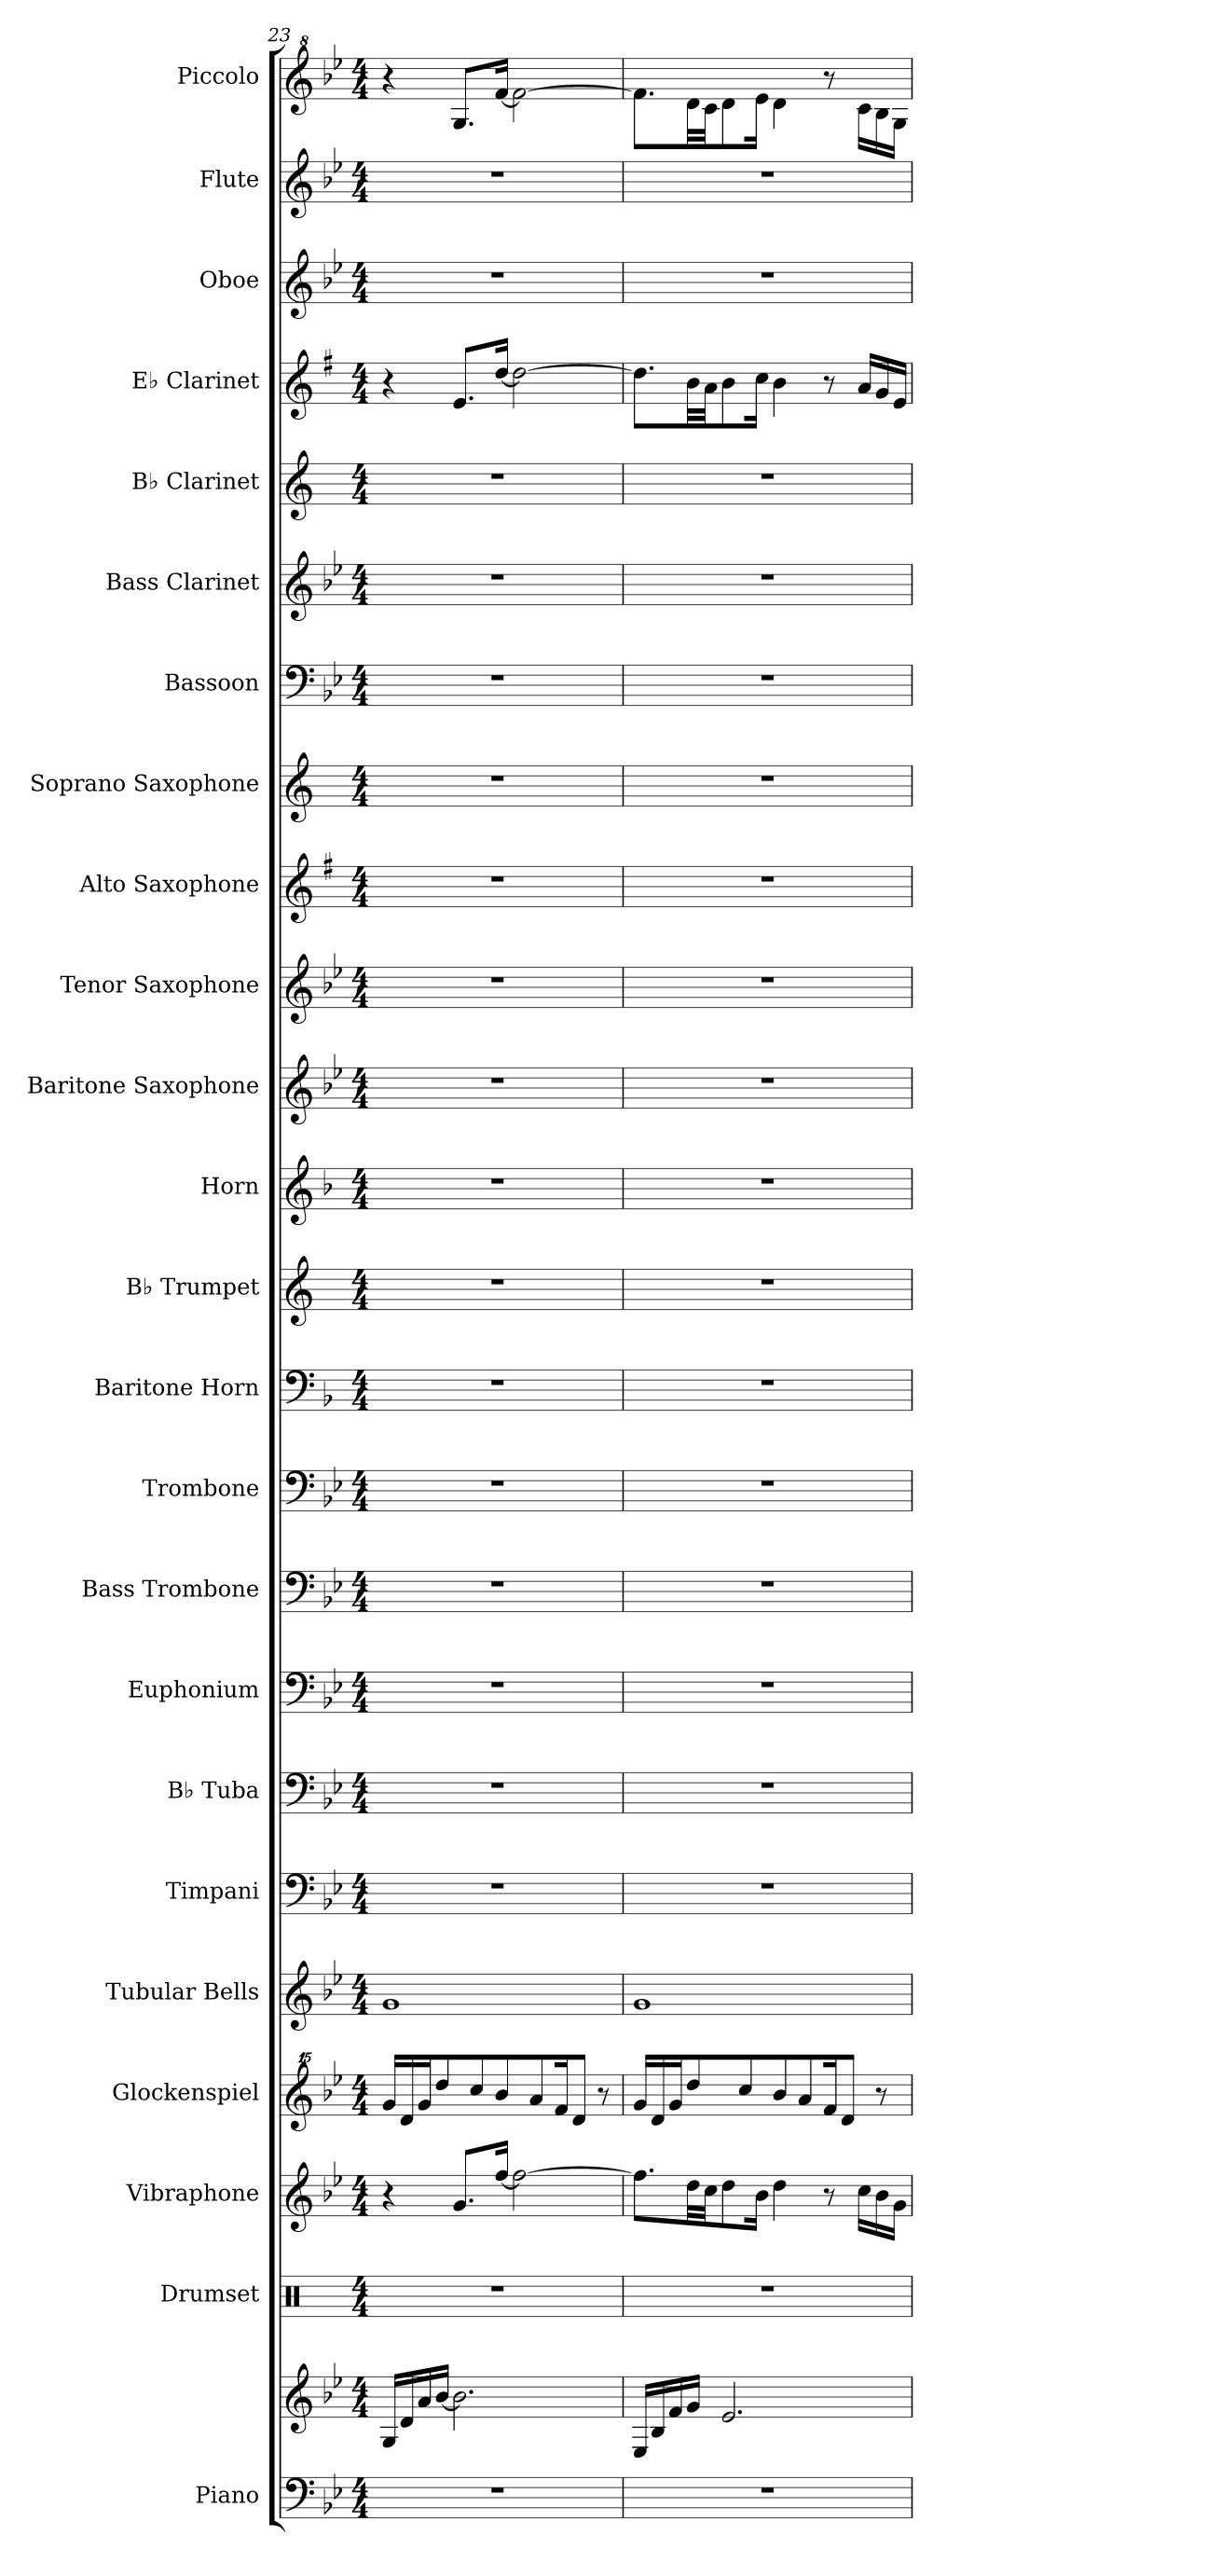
**kern	**kern	**kern	**kern	**kern	**kern	**kern	**kern	**kern	**kern	**kern	**kern	**kern	**kern	**kern	**kern	**kern	**kern	**kern	**kern	**kern	**kern	**kern	**kern	**kern
*part24	*part24	*part23	*part22	*part21	*part20	*part19	*part18	*part17	*part16	*part15	*part14	*part13	*part12	*part11	*part10	*part9	*part8	*part7	*part6	*part5	*part4	*part3	*part2	*part1
*staff25	*staff24	*staff23	*staff22	*staff21	*staff20	*staff19	*staff18	*staff17	*staff16	*staff15	*staff14	*staff13	*staff12	*staff11	*staff10	*staff9	*staff8	*staff7	*staff6	*staff5	*staff4	*staff3	*staff2	*staff1
*I"Piano	*	*I"Drumset	*I"Vibraphone	*I"Glockenspiel	*I"Tubular Bells	*I"Timpani	*I"B♭ Tuba	*I"Euphonium	*I"Bass Trombone	*I"Trombone	*I"Baritone Horn	*I"B♭ Trumpet	*I"Horn	*I"Baritone Saxophone	*I"Tenor Saxophone	*I"Alto Saxophone	*I"Soprano Saxophone	*I"Bassoon	*I"Bass Clarinet	*I"B♭ Clarinet	*I"E♭ Clarinet	*I"Oboe	*I"Flute	*I"Piccolo
*I'Pno.	*	*I'Drs.	*I'Vib.	*I'Glk.	*I'Tu. Be.	*I'Timp.	*I'B♭ Tu.	*I'Eu.	*I'B. Trb.	*I'Trb.	*I'Bar. Hn.	*I'B♭ Tpt.	*I'Hn.	*I'Bar. Sax.	*I'T. Sax.	*I'A. Sax.	*I'S. Sax.	*I'Bsn.	*I'B. Cl.	*I'B♭ Cl.	*I'E♭ Cl.	*I'Ob.	*I'Fl.	*I'Picc.
*clefF4	*clefG2	*clefX	*clefG2	*clefG^^2	*clefG2	*clefF4	*clefF4	*clefF4	*clefF4	*clefF4	*clefF4	*clefG2	*clefG2	*clefG2	*clefG2	*clefG2	*clefG2	*clefF4	*clefG2	*clefG2	*clefG2	*clefG2	*clefG2	*clefG^2
*	*	*	*	*	*	*	*	*	*	*	*ITrd4c7	*ITrd1c2	*ITrd4c7	*ITrd12c21	*ITrd8c14	*ITrd5c9	*ITrd1c2	*	*ITrd8c14	*ITrd1c2	*ITrd-2c-3	*	*	*ITrd-7c-12
*k[b-e-]	*k[b-e-]	*k[]	*k[b-e-]	*k[b-e-]	*k[b-e-]	*k[b-e-]	*k[b-e-]	*k[b-e-]	*k[b-e-]	*k[b-e-]	*k[b-e-]	*k[b-e-]	*k[b-e-]	*k[b-e-]	*k[b-e-]	*k[b-e-]	*k[b-e-]	*k[b-e-]	*k[b-e-]	*k[b-e-]	*k[b-e-]	*k[b-e-]	*k[b-e-]	*k[b-e-]
*B-:	*B-:	*C:	*B-:	*B-:	*B-:	*B-:	*B-:	*B-:	*B-:	*B-:	*B-:	*B-:	*B-:	*B-:	*B-:	*B-:	*B-:	*B-:	*B-:	*B-:	*B-:	*B-:	*B-:	*B-:
*M4/4	*M4/4	*M4/4	*M4/4	*M4/4	*M4/4	*M4/4	*M4/4	*M4/4	*M4/4	*M4/4	*M4/4	*M4/4	*M4/4	*M4/4	*M4/4	*M4/4	*M4/4	*M4/4	*M4/4	*M4/4	*M4/4	*M4/4	*M4/4	*M4/4
=23	=23	=23	=23	=23	=23	=23	=23	=23	=23	=23	=23	=23	=23	=23	=23	=23	=23	=23	=23	=23	=23	=23	=23	=23
1r	16G/LL	1r	4r	16ggg/LL	1g	1r	1r	1r	1r	1r	1r	1r	1r	1r	1r	1r	1r	1r	1r	1r	4r	1r	1r	4r
.	16d/	.	.	16ddd/	.	.	.	.	.	.	.	.	.	.	.	.	.	.	.	.	.	.	.	.
.	16a/	.	.	16ggg/J	.	.	.	.	.	.	.	.	.	.	.	.	.	.	.	.	.	.	.	.
.	[16b-/JJ	.	.	8dddd/	.	.	.	.	.	.	.	.	.	.	.	.	.	.	.	.	.	.	.	.
.	2.b-\]	.	8.g/L	.	.	.	.	.	.	.	.	.	.	.	.	.	.	.	.	.	8.g/L	.	.	8.gg/L
.	.	.	.	8cccc/	.	.	.	.	.	.	.	.	.	.	.	.	.	.	.	.	.	.	.	.
.	.	.	[16ff/Jk	8bbb-/	.	.	.	.	.	.	.	.	.	.	.	.	.	.	.	.	[16ff/Jk	.	.	[16fff/Jk
.	.	.	2ff\_	.	.	.	.	.	.	.	.	.	.	.	.	.	.	.	.	.	2ff\_	.	.	2fff\_
.	.	.	.	8aaa/	.	.	.	.	.	.	.	.	.	.	.	.	.	.	.	.	.	.	.	.
.	.	.	.	16fff/K	.	.	.	.	.	.	.	.	.	.	.	.	.	.	.	.	.	.	.	.
.	.	.	.	8ddd/J	.	.	.	.	.	.	.	.	.	.	.	.	.	.	.	.	.	.	.	.
.	.	.	.	8r	.	.	.	.	.	.	.	.	.	.	.	.	.	.	.	.	.	.	.	.
=24	=24	=24	=24	=24	=24	=24	=24	=24	=24	=24	=24	=24	=24	=24	=24	=24	=24	=24	=24	=24	=24	=24	=24	=24
1r	16E-/LL	1r	8.ff\L]	16ggg/LL	1g	1r	1r	1r	1r	1r	1r	1r	1r	1r	1r	1r	1r	1r	1r	1r	8.ff\L]	1r	1r	8.fff\L]
.	16B-/	.	.	16ddd/	.	.	.	.	.	.	.	.	.	.	.	.	.	.	.	.	.	.	.	.
.	16f/	.	.	16ggg/J	.	.	.	.	.	.	.	.	.	.	.	.	.	.	.	.	.	.	.	.
.	16g/JJ	.	32dd\LL	8dddd/	.	.	.	.	.	.	.	.	.	.	.	.	.	.	.	.	32dd\LL	.	.	32ddd\LL
.	.	.	32cc\JJ	.	.	.	.	.	.	.	.	.	.	.	.	.	.	.	.	.	32cc\JJ	.	.	32ccc\JJ
.	2.e-/	.	8dd\	.	.	.	.	.	.	.	.	.	.	.	.	.	.	.	.	.	8dd\	.	.	8ddd\
.	.	.	.	8cccc/	.	.	.	.	.	.	.	.	.	.	.	.	.	.	.	.	.	.	.	.
.	.	.	16b-\Jk	.	.	.	.	.	.	.	.	.	.	.	.	.	.	.	.	.	16ee-\Jk	.	.	16eee-\Jk
.	.	.	4dd\	8bbb-/	.	.	.	.	.	.	.	.	.	.	.	.	.	.	.	.	4dd\	.	.	4ddd\
.	.	.	.	8aaa/	.	.	.	.	.	.	.	.	.	.	.	.	.	.	.	.	.	.	.	.
.	.	.	8r	16fff/K	.	.	.	.	.	.	.	.	.	.	.	.	.	.	.	.	8r	.	.	8r
.	.	.	.	8ddd/J	.	.	.	.	.	.	.	.	.	.	.	.	.	.	.	.	.	.	.	.
.	.	.	16cc\LL	.	.	.	.	.	.	.	.	.	.	.	.	.	.	.	.	.	16cc/LL	.	.	16ccc\LL
.	.	.	16b-\	8r	.	.	.	.	.	.	.	.	.	.	.	.	.	.	.	.	16b-/	.	.	16bb-\
.	.	.	16g\JJ	.	.	.	.	.	.	.	.	.	.	.	.	.	.	.	.	.	16g/JJ	.	.	16gg\JJ
=	=	=	=	=	=	=	=	=	=	=	=	=	=	=	=	=	=	=	=	=	=	=	=	=
*-	*-	*-	*-	*-	*-	*-	*-	*-	*-	*-	*-	*-	*-	*-	*-	*-	*-	*-	*-	*-	*-	*-	*-	*-
